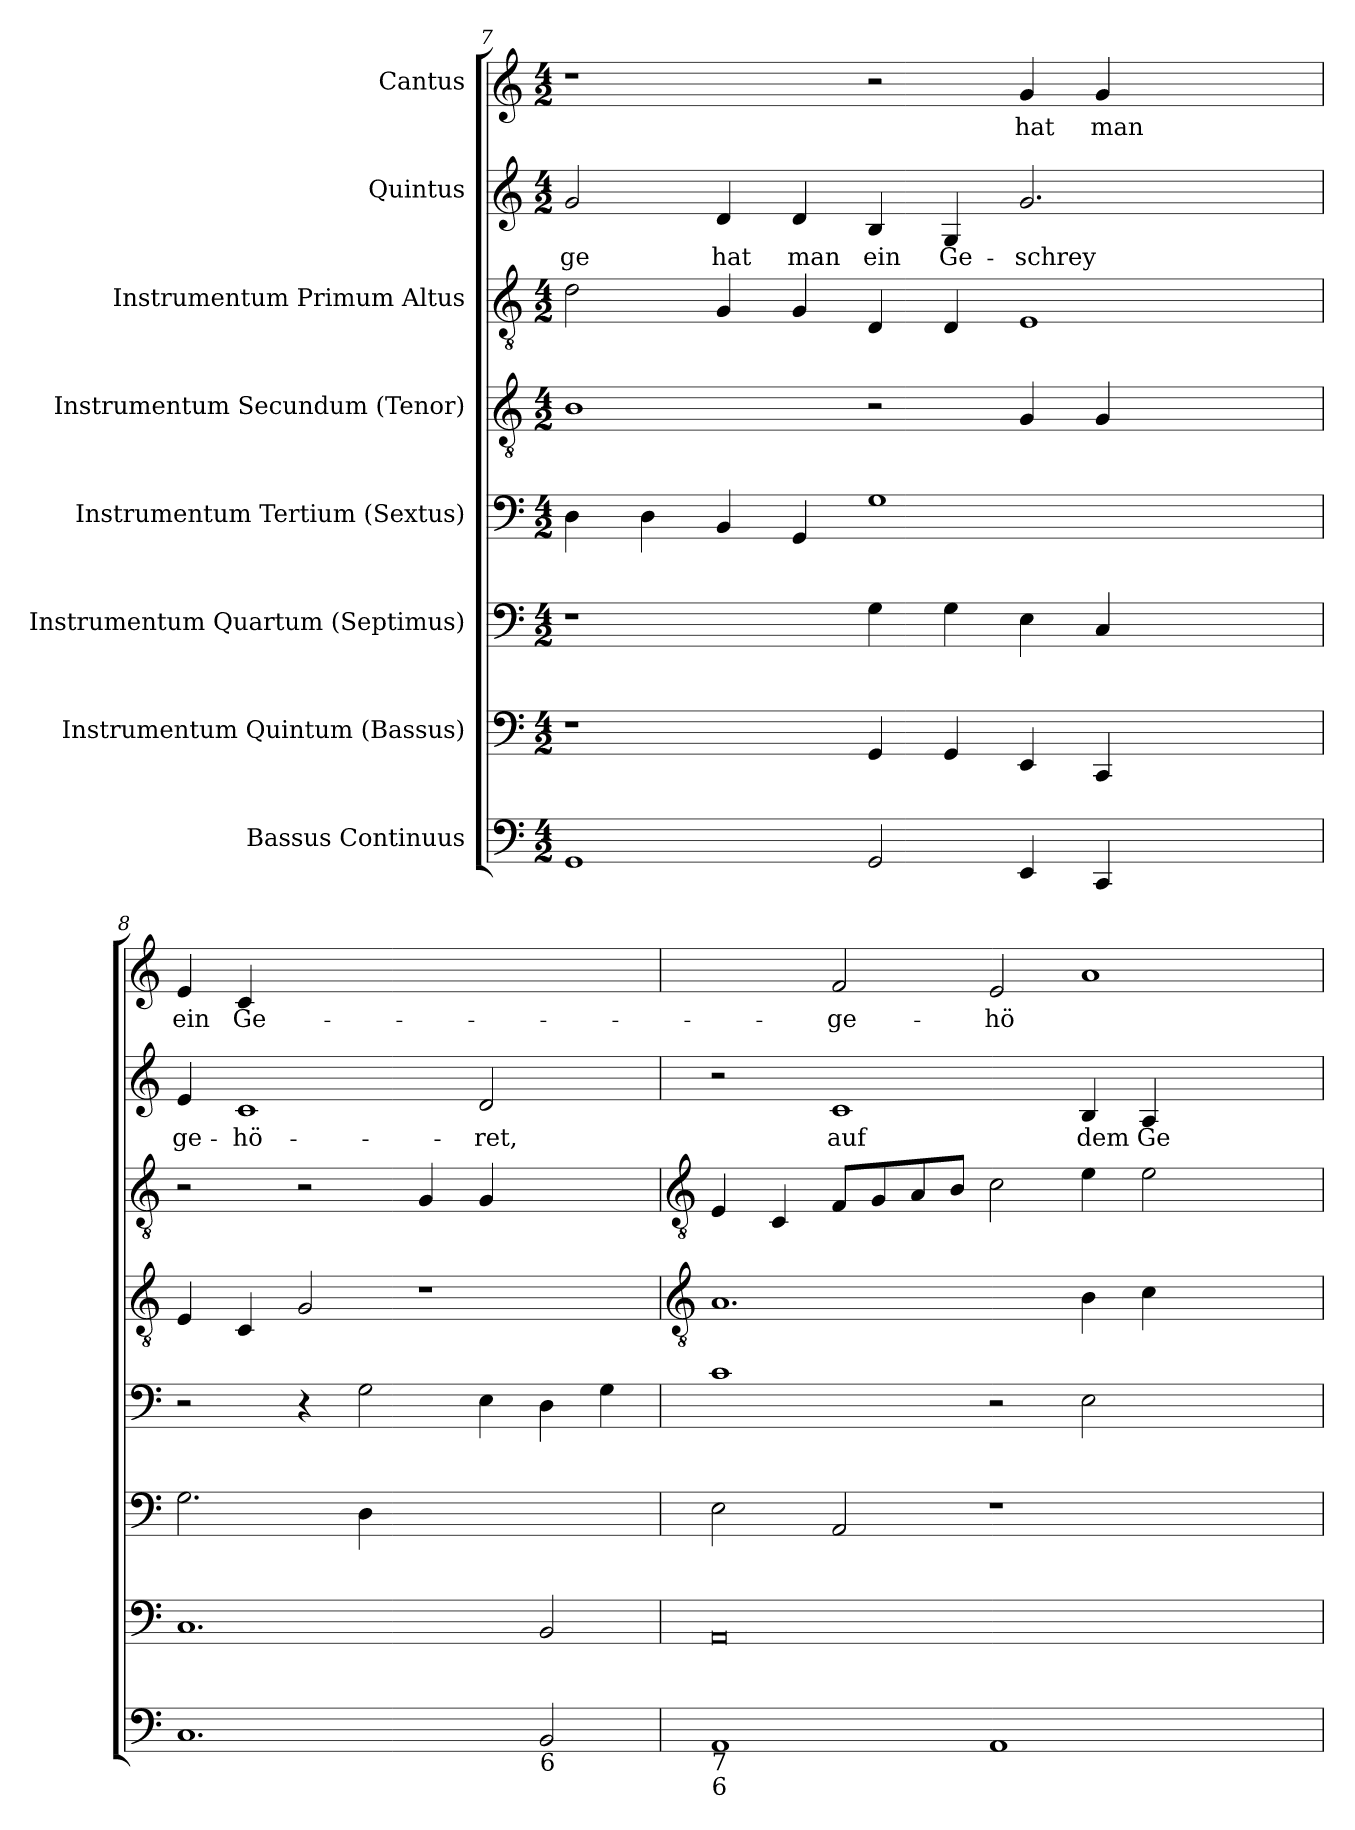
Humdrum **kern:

**kern	**kern	**kern	**kern	**kern	**kern	**kern	**text	**kern	**text
*part8	*part7	*part6	*part5	*part4	*part3	*part2	*part2	*part1	*part1
*staff8	*staff7	*staff6	*staff5	*staff4	*staff3	*staff2	*staff2	*staff1	*staff1
*I"Bassus Continuus	*I"Instrumentum Quintum (Bassus)	*I"Instrumentum Quartum (Septimus)	*I"Instrumentum Tertium (Sextus)	*I"Instrumentum Secundum (Tenor)	*I"Instrumentum Primum Altus	*I"Quintus	*	*I"Cantus	*
*clefF4	*clefF4	*clefF4	*clefF4	*clefGv2	*clefGv2	*clefG2	*	*clefG2	*
*k[]	*k[]	*k[]	*k[]	*k[]	*k[]	*k[]	*	*k[]	*
*C:	*C:	*C:	*C:	*C:	*C:	*C:	*	*C:	*
*M4/2	*M4/2	*M4/2	*M4/2	*M4/2	*M4/2	*M4/2	*	*M4/2	*
=7	=7	=7	=7	=7	=7	=7	=7	=7	=7
!	!	!	!	!	!	!	!LO:LY:b	!	!
1GG	1r	1r	4D	1B	2d	2g	-ge	1r	.
.	.	.	4D	.	.	.	.	.	.
!	!	!	!	!	!	!	!LO:LY:b	!	!
.	.	.	4BB	.	4G	4d	hat	.	.
!	!	!	!	!	!	!	!LO:LY:b	!	!
.	.	.	4GG	.	4G	4d	man	.	.
!	!	!	!	!	!	!	!LO:LY:b	!	!
2GG	4GG	4G	1G	2r	4D	4B	ein	2r	.
!	!	!	!	!	!	!	!LO:LY:b	!	!
.	4GG	4G	.	.	4D	4G	Ge-	.	.
!	!	!	!	!	!	!	!LO:LY:b	!	!LO:LY:b
4EE	4EE	4E	.	4G	1E	2.g	-schrey	4g	hat
!	!	!	!	!	!	!	!	!	!LO:LY:b
4CC	4CC	4C	.	4G	.	.	.	4g	man
2ryy	2ryy	2ryy	2ryy	2ryy	.	.	.	2ryy	.
.	.	.	.	.	.	4ryy	.	.	.
=8	=8	=8	=8	=8	=8	=8	=8	=8	=8
!	!	!	!	!	!	!	!LO:LY:b	!	!LO:LY:b
1.C	1.C	2.G	2r	4E	2r	4e	ge-	4e	ein
!	!	!	!	!	!	!	!LO:LY:b	!	!LO:LY:b
.	.	.	.	4C	.	1c	-hö-	4c	Ge-
!	!	!	!	!	!	!	!	!	!LO:LY:b
.	.	.	4r	2G	2r	.	.	[2gyy	-schrey
.	.	4D	2G	.	.	.	.	.	.
.	.	1ryy	.	1r	4G	.	.	1ryy	.
!	!	!	!	!	!	!	!LO:LY:b	!	!
.	.	.	4E	.	4G	2d	-ret,	.	.
!LO:TX:b:t=6	!	!	!	!	!	!	!	!	!
2BB	2BB	.	4D	.	2ryy	.	.	.	.
.	.	.	4G	.	.	4ryy	.	.	.
!!LO:LB:g=z
=9	=9	=9	=9	=9	=9	=9	=9	=9	=9
*	*	*	*	*clefGv2	*clefGv2	*	*	*	*
!LO:TX:b:t=7	!	!	!	!	!	!	!	!	!
!LO:TX:b:t=6	!	!	!	!	!	!	!	!	!
1AA	0AA	2E	1c	1.A	4E	2r	.	2gyy]	.
.	.	.	.	.	4C	.	.	.	.
!	!	!	!	!	!	!	!LO:LY:b	!	!LO:LY:b
.	.	2AA	.	.	8FL	1c	auf	2f	ge-
.	.	.	.	.	8G	.	.	.	.
.	.	.	.	.	8A	.	.	.	.
.	.	.	.	.	8BJ	.	.	.	.
!	!	!	!	!	!	!	!	!	!LO:LY:b
1AA	.	1r	2r	.	2c	.	.	2e	-hö
!	!	!	!	!	!	!	!LO:LY:b	!	!
.	.	.	2E	4B	4e	4B	dem	1a	.
!	!	!	!	!	!	!	!LO:LY:b	!	!
.	.	.	.	4c	2e	4A	Ge-	.	.
2ryy	2ryy	2ryy	2ryy	2ryy	.	2ryy	.	.	.
.	.	.	.	.	4ryy	.	.	.	.
=	=	=	=	=	=	=	=	=	=
*-	*-	*-	*-	*-	*-	*-	*-	*-	*-
